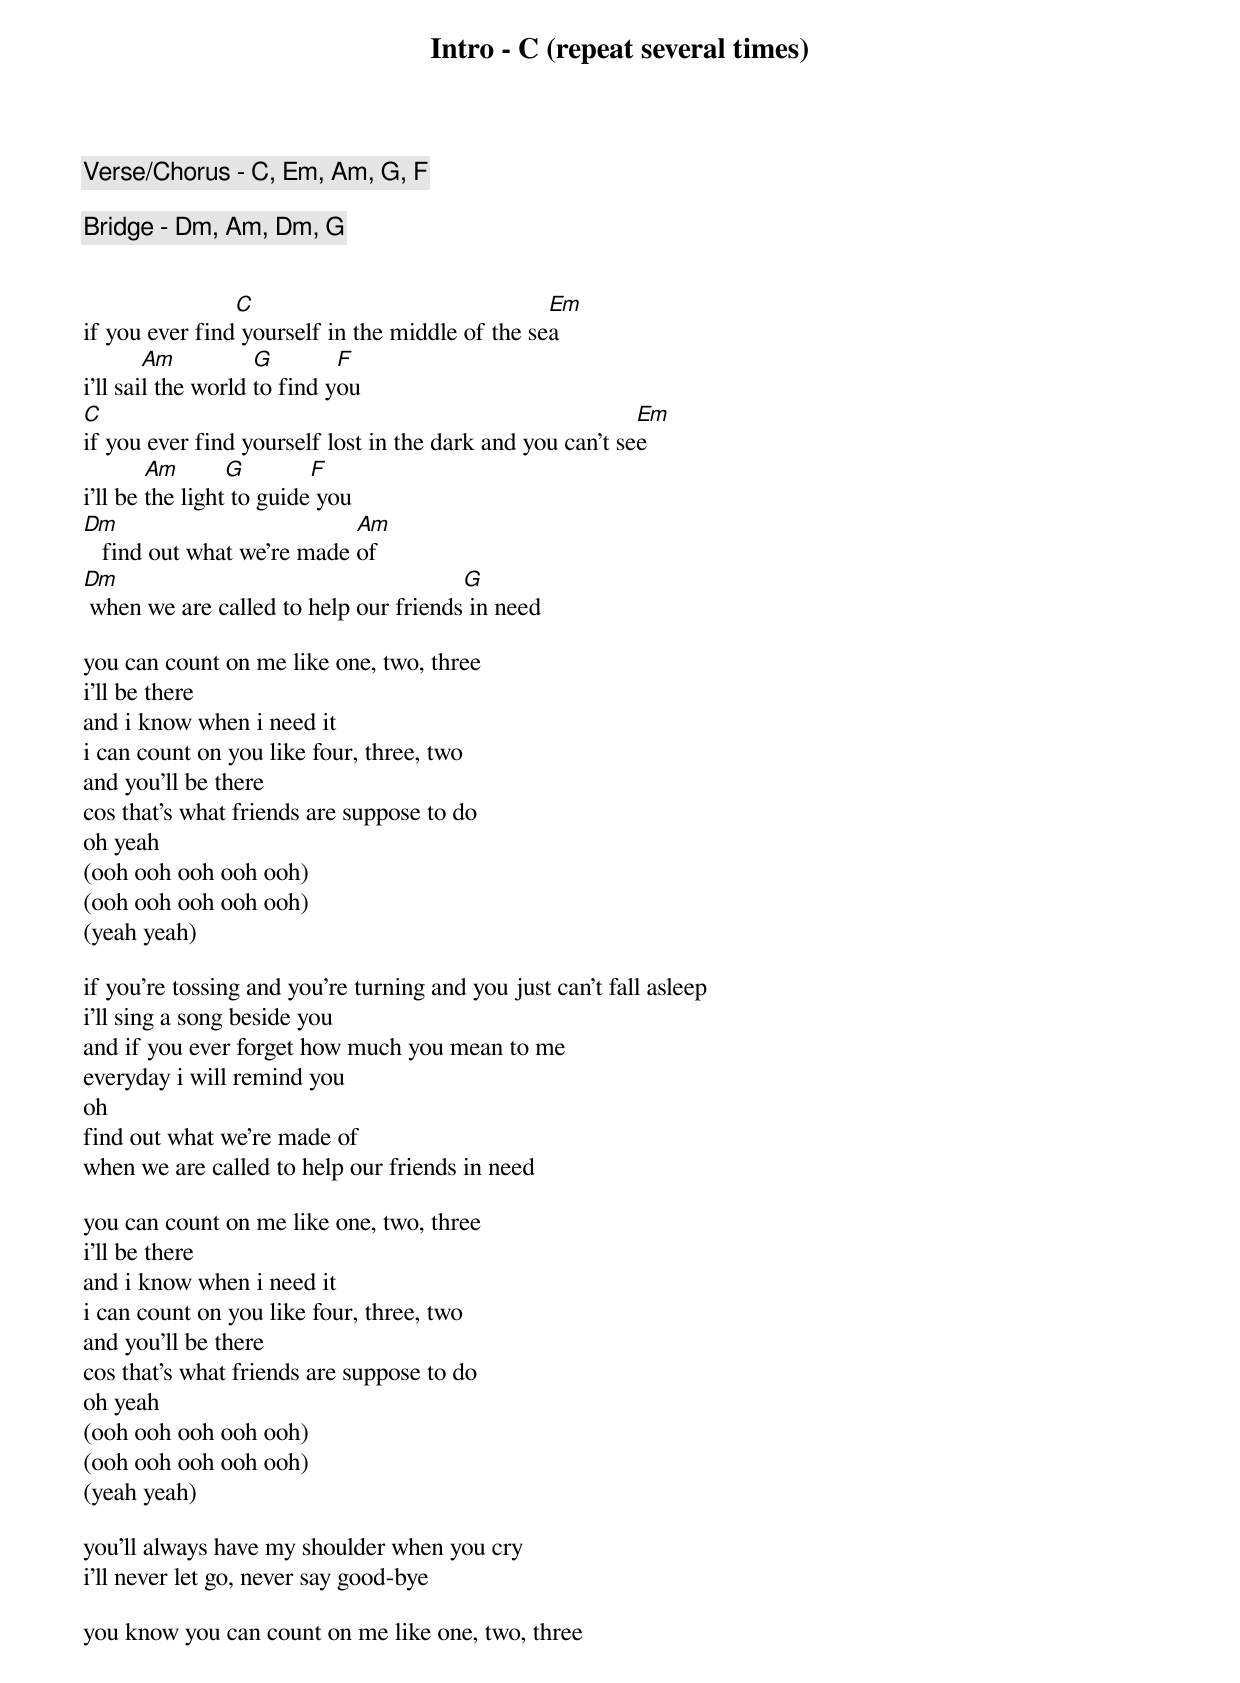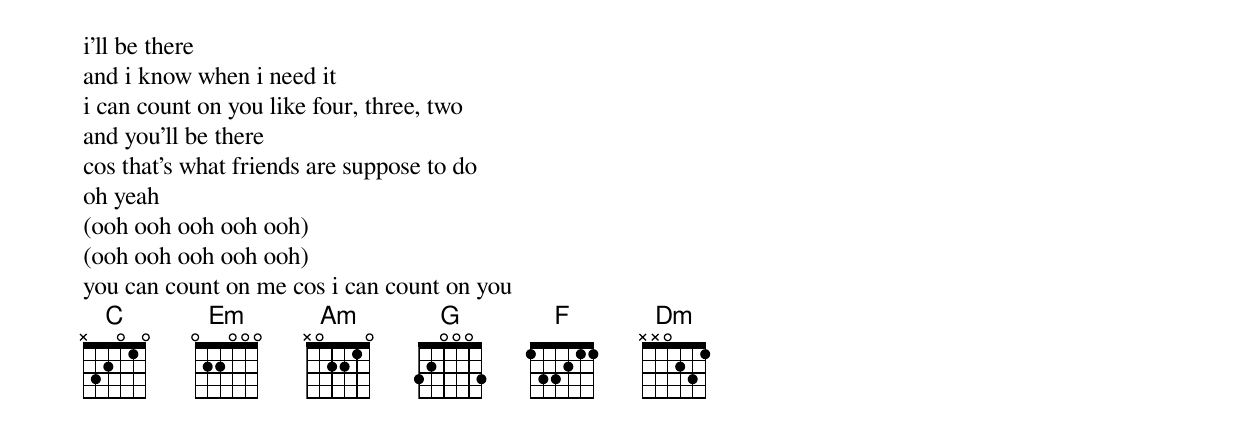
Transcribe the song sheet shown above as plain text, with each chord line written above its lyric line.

Intro - C (repeat several times)

Verse/Chorus - C, Em, Am, G, F

Bridge - Dm, Am, Dm, G


                C                                Em
if you ever find yourself in the middle of the sea
        Am          G        F
i'll sail the world to find you
C                                                          Em
if you ever find yourself lost in the dark and you can't see
        Am       G        F
i'll be the light to guide you
Dm                          Am
   find out what we're made of
Dm                                     G
 when we are called to help our friends in need

you can count on me like one, two, three
i'll be there
and i know when i need it
i can count on you like four, three, two
and you'll be there
cos that's what friends are suppose to do
oh yeah
(ooh ooh ooh ooh ooh)
(ooh ooh ooh ooh ooh)
(yeah yeah)

if you're tossing and you're turning and you just can't fall asleep
i'll sing a song beside you
and if you ever forget how much you mean to me
everyday i will remind you
oh
find out what we're made of
when we are called to help our friends in need

you can count on me like one, two, three
i'll be there
and i know when i need it
i can count on you like four, three, two
and you'll be there
cos that's what friends are suppose to do
oh yeah
(ooh ooh ooh ooh ooh)
(ooh ooh ooh ooh ooh)
(yeah yeah)

you'll always have my shoulder when you cry
i'll never let go, never say good-bye

you know you can count on me like one, two, three
i'll be there
and i know when i need it
i can count on you like four, three, two
and you'll be there
cos that's what friends are suppose to do
oh yeah
(ooh ooh ooh ooh ooh)
(ooh ooh ooh ooh ooh)
you can count on me cos i can count on you
